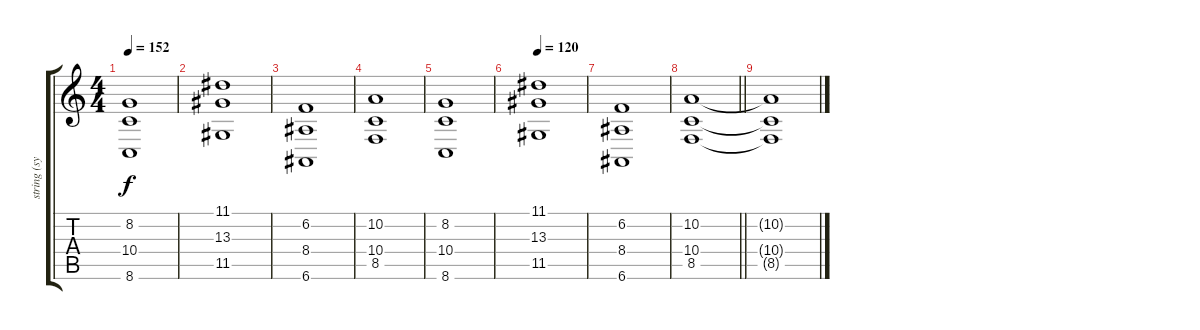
\track ("string (synth stereo)" "string (sy") {instrument synthstrings2}
\staff {score tabs}
\tuning (E4 B3 G3 D3 A2 E2) {hide}
\ts (4 4)
\tempo 152
\clef g2
\ks c
(8.2 10.4 8.6).1{dy f} |
(11.1 13.3 11.5).1 |
(6.2 8.4 6.6).1 |
(10.2 10.4 8.5).1 |
(8.2 10.4 8.6).1 |
\tempo 120
(11.1 13.3 11.5).1 |
(6.2 8.4 6.6).1 |
\barLineRight lightlight
(10.2 10.4 8.5).1 |
(10.2{t} 10.4{t} 8.5{t}).1
